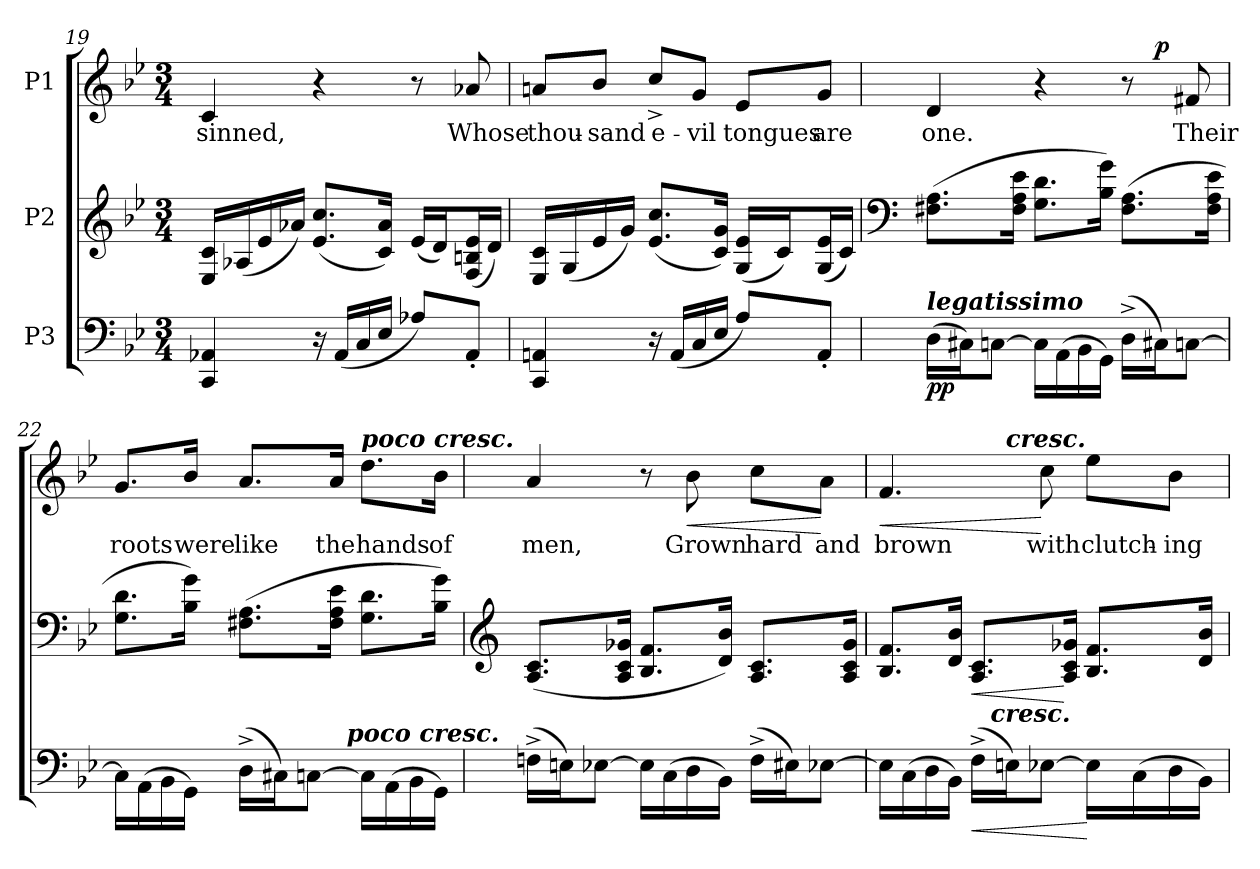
**kern	**dynam	**kern	**dynam	**kern	**text	**dynam
*part3	*part3	*part2	*part2	*part1	*part1	*part1
*staff3	*staff3	*staff2	*staff2	*staff1	*staff1	*staff1
*I"P3	*	*I"P2	*	*I"P1	*	*
!!LO:LB:g=z
*clefF4	*	*clefG2	*	*clefG2	*	*
*k[b-e-]	*	*k[b-e-]	*	*k[b-e-]	*	*
*B-:	*	*B-:	*	*B-:	*	*
*M3/4	*	*M3/4	*	*M3/4	*	*
=19	=19	=19	=19	=19	=19	=19
!	!	!	!	!	!LO:LY:b:color=#000000	!
4CCi/ 4AA-Xi	.	16E-i/ 16ciLL	.	4ci/	sinned,	.
.	.	(16A-Xi/	.	.	.	.
.	.	16e-i/	.	.	.	.
.	.	16a-Xi/JJ)	.	.	.	.
16r	.	(8.e-i/ 8.cciL	.	4r	.	.
(16AA-i/LL	.	.	.	.	.	.
16Ci/	.	.	.	.	.	.
16E-i/JJ	.	16ci/ 16a-iJk)	.	.	.	.
8A-Xi/L)	.	(16e-i/LL	.	8r	.	.
.	.	16di/J)	.	.	.	.
!	!	!	!	!	!LO:LY:b:color=#000000	!
8AA-'i/J	.	(16Fi/ 16Bni 16e-iL	.	8a-Xi/	Whose	.
.	.	16di/JJ)	.	.	.	.
=20	=20	=20	=20	=20	=20	=20
!	!	!	!	!	!LO:LY:b:color=#000000	!
4CCi/ 4AAni	.	16E-i/ 16ciLL	.	8ani/L	thou-	.
.	.	(16Gi/	.	.	.	.
!	!	!	!	!	!LO:LY:b:color=#000000	!
.	.	16e-i/	.	8b-i/J	-sand	.
.	.	16gi/JJ)	.	.	.	.
!	!	!	!	!	!LO:LY:b:color=#000000	!
16r	.	(8.e-i/ 8.cciL	.	8cc^i/L	e-	.
(16AAi/LL	.	.	.	.	.	.
!	!	!	!	!	!LO:LY:b:color=#000000	!
16Ci/	.	.	.	8gi/J	-vil	.
16E-i/JJ	.	16ci/ 16giJk)	.	.	.	.
!	!	!	!	!	!LO:LY:b:color=#000000	!
8Ai/L)	.	(16Gi/ 16e-iLL	.	8e-i/L	tongues	.
.	.	16ci/J)	.	.	.	.
!	!	!	!	!	!LO:LY:b:color=#000000	!
8AA'i/J	.	(16Gi/ 16e-iL	.	8gi/J	are	.
.	.	16ci/JJ)	.	.	.	.
!!LO:PB:g=z
=21	=21	=21	=21	=21	=21	=21
*	*	*clefF4	*	*	*	*
!LO:TX:a:Bi:t=legatissimo	!	!	!	!	!	!
!	!	!	!	!	!LO:LY:b:color=#000000	!
*	*	*	*	*^	*	*
(16Di\LL	pp	(8.F#Xi\ 8.AiL	.	4di/	2ryy	one.	.
16C#Xi\J)	.	.	.	.	.	.	.
[8Cni\J	.	.	.	.	.	.	.
.	.	16F#i\ 16Ai 16e-iJk	.	.	.	.	.
16Ci\LL]	.	8.Gi\ 8.diL	.	4r	.	.	.
(16AAi\	.	.	.	.	.	.	.
16BB-i\	.	.	.	.	.	.	.
16GGi\JJ)	.	16B-i\ 16giJk)	.	.	.	.	.
(16D^i\LL	.	(8.F#i\ 8.AiL	.	8r	16ryy	.	.
16C#Xi\J)	.	.	.	.	8.ryy	.	p
!	!	!	!	!	!	!LO:LY:b:color=#000000	!
[8Cni\J	.	.	.	8f#Xi/	.	Their	.
.	.	16F#i\ 16Ai 16e-iJk	.	.	.	.	.
*	*	*	*	*v	*v	*	*
=22	=22	=22	=22	=22	=22	=22
*	*	*	*	*^	*	*
!	!	!	!	!	!	!LO:LY:b:color=#000000	!
*^	*	*	*	*v	*v	*	*
16Ci\LL]	4ryy	.	8.Gi\ 8.diL	.	8.gi/L	roots	.
(16AAi\	.	.	.	.	.	.	.
16BB-i\	.	.	.	.	.	.	.
!	!	!	!	!	!	!LO:LY:b:color=#000000	!
16GGi\JJ)	.	.	16B-i\ 16giJk)	.	16b-i/Jk	were	.
!	!	!	!	!	!	!LO:LY:b:color=#000000	!
(16D^i\LL	8ryy	.	(8.F#Xi\ 8.AiL	.	8.ai/L	like	.
16C#Xi\J)	.	.	.	.	.	.	.
[8Cni\J	16ryy	.	.	.	.	.	.
!	!	!	!	!	!	!LO:LY:b:color=#000000	!
.	32ryy	.	16F#i\ 16Ai 16e-iJk	.	16ai/Jk	the	.
.	512ryy	.	.	.	.	.	.
!	!LO:TX:a:Bi:t=poco cresc.	!	!	!	!	!	!
.	4ryy	.	.	.	.	.	.
!	!	!	!	!	!LO:TX:a:Bi:t=poco cresc.	!	!
!	!	!	!	!	!	!LO:LY:b:color=#000000	!
16Ci\LL]	.	.	8.Gi\ 8.diL	.	8.ddi\L	hands	.
(16AAi\	.	.	.	.	.	.	.
16BB-i\	.	.	.	.	.	.	.
!	!	!	!	!	!	!LO:LY:b:color=#000000	!
16GGi\JJ)	.	.	16B-i\ 16giJk)	.	16b-i\Jk	of	.
.	64...ryy	.	.	.	.	.	.
*v	*v	*	*	*	*	*	*
=23	=23	=23	=23	=23	=23	=23
*	*	*clefG2	*	*	*	*
*^	*	*	*	*	*	*
!	!	!	!	!	!	!LO:LY:b:color=#000000	!
*v	*v	*	*	*	*	*	*
(16Fn^i\LL	.	(8.Ai/ 8.ciL	.	4ai/	men,	.
16Eni\J)	.	.	.	.	.	.
[8E-Xi\J	.	.	.	.	.	.
.	.	16Ai/ 16ci 16g-XiJk	.	.	.	.
16E-i\LL]	.	8.B-i/ 8.fiL	.	8r	.	.
(16Ci\	.	.	.	.	.	.
!	!	!	!	!	!LO:LY:b:color=#000000	!LO:HP:b
16Di\	.	.	.	8b-i\	Grown	<
16BB-i\JJ)	.	16di/ 16b-iJk)	.	.	.	.
!	!	!	!	!	!LO:LY:b:color=#000000	!
(16F^i\LL	.	8.Ai/ 8.ciL	.	8cci\L	hard	.
16E#Xi\J)	.	.	.	.	.	.
!	!	!	!	!	!LO:LY:b:color=#000000	!
[8E-Xi\J	.	.	.	8ai\J	and	[
.	.	16Ai/ 16ci 16g-iJk	.	.	.	.
!!LO:LB:g=z
=24	=24	=24	=24	=24	=24	=24
!	!	!	!	!LO:TX:a:Bi:t=animando	!	!
!LO:TX:a:Bi:t=animando	!	!	!	!	!	!
!	!	!	!	!	!LO:LY:b:color=#000000	!LO:HP:b
*^	*	*	*	*^	*	*
16E-i\LL]	4ryy	.	8.B-i/ 8.fiL	.	4.fi/	4ryy	brown	<
(16Ci\	.	.	.	.	.	.	.	.
16Di\	.	.	.	.	.	.	.	.
16BB-i\JJ)	.	.	16di/ 16b-iJk	.	.	.	.	.
!	!	!LO:HP:b	!	!LO:HP:b	!	!	!	!
(16F^i\LL	64ryy	<	8.Ai/ 8.ciL	<	.	16ryy	.	.
.	128...ryy	.	.	.	.	.	.	.
!	!LO:TX:a:Bi:t=cresc.	!	!	!	!	!	!	!
.	4ryy	.	.	.	.	.	.	.
!	!	!	!	!	!	!LO:TX:a:Bi:t=cresc.	!	!
16Eni\J)	.	.	.	.	.	4..ryy	.	.
!	!	!	!	!	!	!	!LO:LY:b:color=#000000	!
[8E-Xi\J	.	.	.	.	8cci\	.	with	[
.	.	.	16Ai/ 16ci 16g-XiJk	[	.	.	.	.
!	!	!	!	!	!	!	!LO:LY:b:color=#000000	!
16E-i\LL]	.	[	8.B-i/ 8.fiL	.	8ee-i\L	.	clutch-	.
.	8ryy	.	.	.	.	.	.	.
(16Ci\	.	.	.	.	.	.	.	.
!	!	!	!	!	!	!	!LO:LY:b:color=#000000	!
16Di\	.	.	.	.	8b-i\J	.	-ing	.
.	16ryy	.	.	.	.	.	.	.
16BB-i\JJ)	.	.	16di/ 16b-iJk	.	.	.	.	.
.	32ryy	.	.	.	.	.	.	.
.	1024ryy	.	.	.	.	.	.	.
*v	*v	*	*	*	*v	*v	*	*
=	=	=	=	=	=	=
*-	*-	*-	*-	*-	*-	*-
